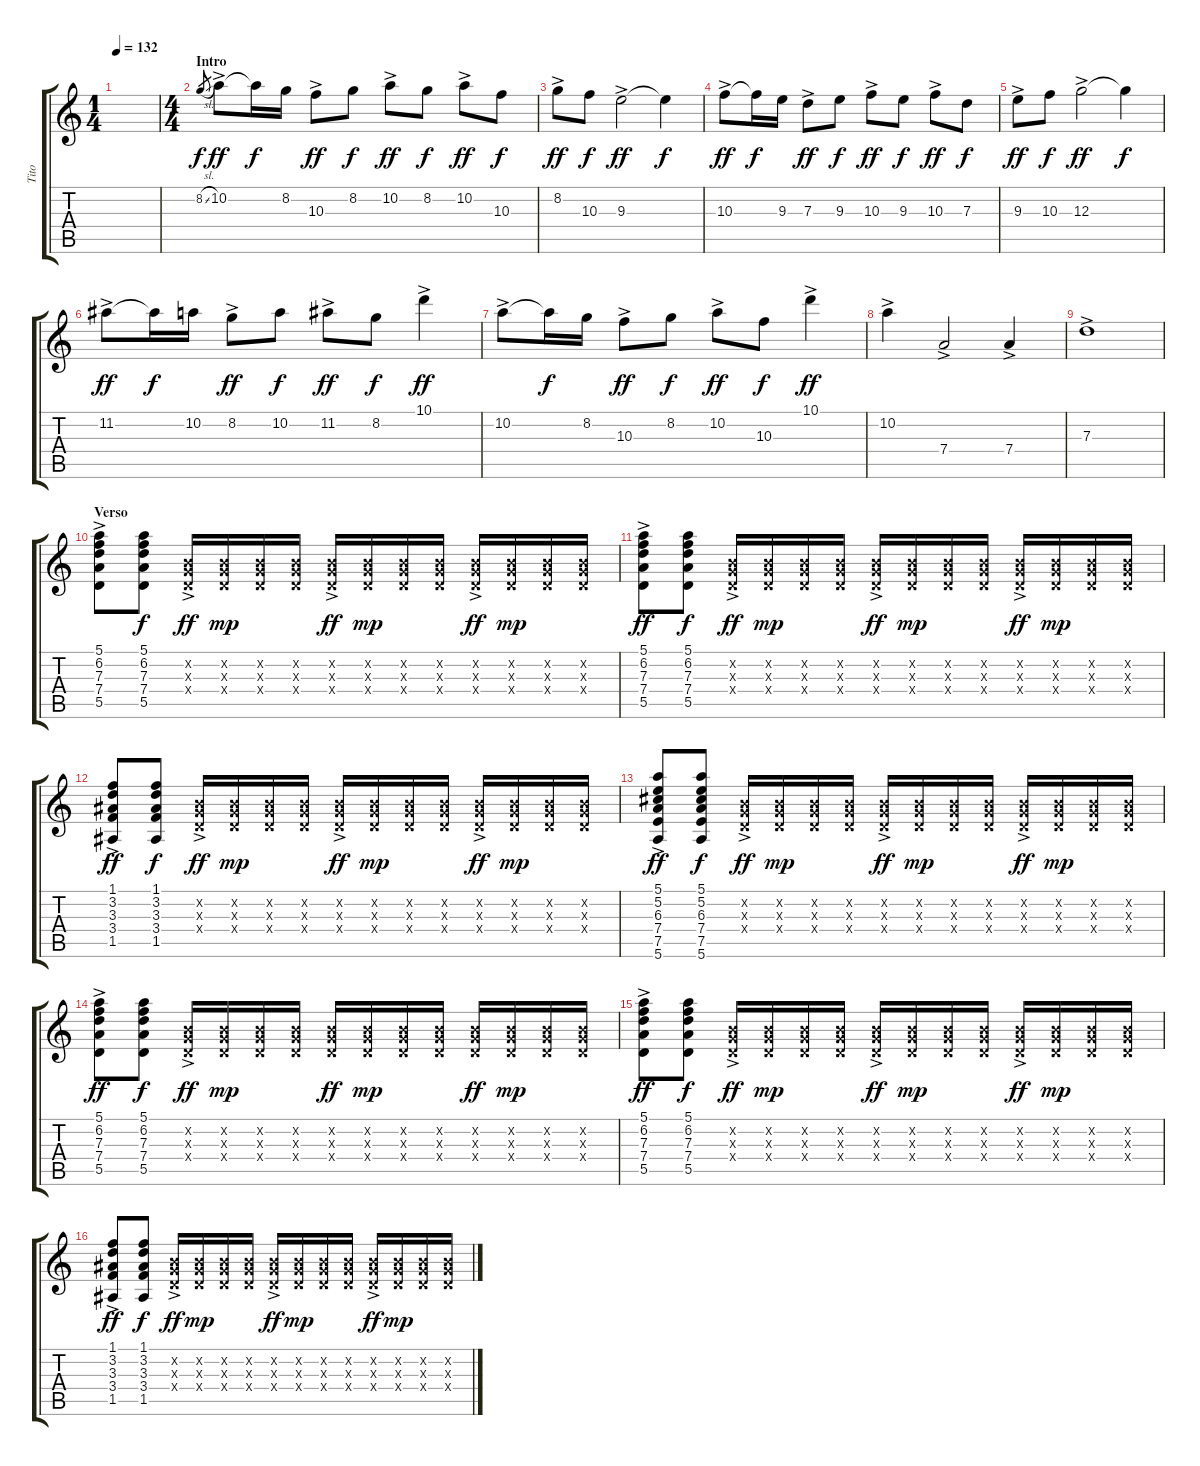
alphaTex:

\track ("Tito" "Tito") {instrument overdrivenguitar}
\staff {score tabs}
\tuning (E4 B3 G3 D3 A2 E2) {hide}
\ts (1 4)
\tempo 132
\clef g2
\ks c
|
\ts (4 4)
\section ("" "Intro")
8.2{sl}.8{gr} 10.2{ac}.8{dy ff} 10.2{t}.16{dy f} 8.2.16 10.3{ac}.8{dy ff} 8.2.8{dy f} 10.2{ac}.8{dy ff} 8.2.8{dy f} 10.2{ac}.8{dy ff} 10.3.8{dy f} |
8.2{ac}.8{dy ff} 10.3.8{dy f} 9.3{ac}.2{dy ff} 9.3{t}.4{dy f} |
10.3{ac}.8{dy ff} 10.3{t}.16{dy f} 9.3.16 7.3{ac}.8{dy ff} 9.3.8{dy f} 10.3{ac}.8{dy ff} 9.3.8{dy f} 10.3{ac}.8{dy ff} 7.3.8{dy f} |
9.3{ac}.8{dy ff} 10.3.8{dy f} 12.3{ac}.2{dy ff} 12.3{t}.4{dy f} |
11.2{ac}.8{dy ff} 11.2{t}.16{dy f} 10.2.16 8.2{ac}.8{dy ff} 10.2.8{dy f} 11.2{ac}.8{dy ff} 8.2.8{dy f} 10.1{ac}.4{dy ff} |
10.2{ac}.8 10.2{t}.16{dy f} 8.2.16 10.3{ac}.8{dy ff} 8.2.8{dy f} 10.2{ac}.8{dy ff} 10.3.8{dy f} 10.1{ac}.4{dy ff} |
10.2{ac}.4 7.4{ac}.2 7.4{ac}.4 |
7.3{ac}.1 |
\section ("" "Verso")
(5.1{ac} 6.2 7.3 7.4 5.5).8{instrument distortionguitar} (5.1 6.2 7.3 7.4 5.5).8{dy f} (0.2{x} 0.3{ac x} 0.4{x}).16{dy ff} (0.2{x} 0.3{x} 0.4{x}).16{dy mp} (0.2{x} 0.3{x} 0.4{x}).16 (0.2{x} 0.3{x} 0.4{x}).16 (0.2{x} 0.3{ac x} 0.4{x}).16{dy ff} (0.2{x} 0.3{x} 0.4{x}).16{dy mp} (0.2{x} 0.3{x} 0.4{x}).16 (0.2{x} 0.3{x} 0.4{x}).16 (0.2{x} 0.3{ac x} 0.4{x}).16{dy ff} (0.2{x} 0.3{x} 0.4{x}).16{dy mp} (0.2{x} 0.3{x} 0.4{x}).16 (0.2{x} 0.3{x} 0.4{x}).16 |
(5.1 6.2 7.3{ac} 7.4 5.5).8{dy ff} (5.1 6.2 7.3 7.4 5.5).8{dy f} (0.2{x} 0.3{ac x} 0.4{x}).16{dy ff} (0.2{x} 0.3{x} 0.4{x}).16{dy mp} (0.2{x} 0.3{x} 0.4{x}).16 (0.2{x} 0.3{x} 0.4{x}).16 (0.2{x} 0.3{ac x} 0.4{x}).16{dy ff} (0.2{x} 0.3{x} 0.4{x}).16{dy mp} (0.2{x} 0.3{x} 0.4{x}).16 (0.2{x} 0.3{x} 0.4{x}).16 (0.2{x} 0.3{ac x} 0.4{x}).16{dy ff} (0.2{x} 0.3{x} 0.4{x}).16{dy mp} (0.2{x} 0.3{x} 0.4{x}).16 (0.2{x} 0.3{x} 0.4{x}).16 |
(1.1 3.2 3.3{ac} 3.4 1.5).8{dy ff} (1.1 3.2 3.3 3.4 1.5).8{dy f} (0.2{x} 0.3{ac x} 0.4{x}).16{dy ff} (0.2{x} 0.3{x} 0.4{x}).16{dy mp} (0.2{x} 0.3{x} 0.4{x}).16 (0.2{x} 0.3{x} 0.4{x}).16 (0.2{x} 0.3{ac x} 0.4{x}).16{dy ff} (0.2{x} 0.3{x} 0.4{x}).16{dy mp} (0.2{x} 0.3{x} 0.4{x}).16 (0.2{x} 0.3{x} 0.4{x}).16 (0.2{x} 0.3{ac x} 0.4{x}).16{dy ff} (0.2{x} 0.3{x} 0.4{x}).16{dy mp} (0.2{x} 0.3{x} 0.4{x}).16 (0.2{x} 0.3{x} 0.4{x}).16 |
(5.1 5.2 6.3{ac} 7.4 7.5 5.6).8{dy ff} (5.1 5.2 6.3 7.4 7.5 5.6).8{dy f} (0.2{x} 0.3{ac x} 0.4{x}).16{dy ff} (0.2{x} 0.3{x} 0.4{x}).16{dy mp} (0.2{x} 0.3{x} 0.4{x}).16 (0.2{x} 0.3{x} 0.4{x}).16 (0.2{x} 0.3{ac x} 0.4{x}).16{dy ff} (0.2{x} 0.3{x} 0.4{x}).16{dy mp} (0.2{x} 0.3{x} 0.4{x}).16 (0.2{x} 0.3{x} 0.4{x}).16 (0.2{x} 0.3{ac x} 0.4{x}).16{dy ff} (0.2{x} 0.3{x} 0.4{x}).16{dy mp} (0.2{x} 0.3{x} 0.4{x}).16 (0.2{x} 0.3{x} 0.4{x}).16 |
(5.1 6.2 7.3{ac} 7.4 5.5).8{dy ff} (5.1 6.2 7.3 7.4 5.5).8{dy f} (0.2{x} 0.3{ac x} 0.4{x}).16{dy ff} (0.2{x} 0.3{x} 0.4{x}).16{dy mp} (0.2{x} 0.3{x} 0.4{x}).16 (0.2{x} 0.3{x} 0.4{x}).16 (0.2{x} 0.3{x} 0.4{x}).16{dy ff} (0.2{x} 0.3{x} 0.4{x}).16{dy mp} (0.2{x} 0.3{x} 0.4{x}).16 (0.2{x} 0.3{x} 0.4{x}).16 (0.2{x} 0.3{x} 0.4{x}).16{dy ff} (0.2{x} 0.3{x} 0.4{x}).16{dy mp} (0.2{x} 0.3{x} 0.4{x}).16 (0.2{x} 0.3{x} 0.4{x}).16 |
(5.1 6.2{ac} 7.3 7.4 5.5).8{dy ff} (5.1 6.2 7.3 7.4 5.5).8{dy f} (0.2{ac x} 0.3{x} 0.4{x}).16{dy ff} (0.2{x} 0.3{x} 0.4{x}).16{dy mp} (0.2{x} 0.3{x} 0.4{x}).16 (0.2{x} 0.3{x} 0.4{x}).16 (0.2{ac x} 0.3{x} 0.4{x}).16{dy ff} (0.2{x} 0.3{x} 0.4{x}).16{dy mp} (0.2{x} 0.3{x} 0.4{x}).16 (0.2{x} 0.3{x} 0.4{x}).16 (0.2{ac x} 0.3{x} 0.4{x}).16{dy ff} (0.2{x} 0.3{x} 0.4{x}).16{dy mp} (0.2{x} 0.3{x} 0.4{x}).16 (0.2{x} 0.3{x} 0.4{x}).16 |
(1.1 3.2{ac} 3.3 3.4 1.5).8{dy ff} (1.1 3.2 3.3 3.4 1.5).8{dy f} (0.2{ac x} 0.3{x} 0.4{x}).16{dy ff} (0.2{x} 0.3{x} 0.4{x}).16{dy mp} (0.2{x} 0.3{x} 0.4{x}).16 (0.2{x} 0.3{x} 0.4{x}).16 (0.2{ac x} 0.3{x} 0.4{x}).16{dy ff} (0.2{x} 0.3{x} 0.4{x}).16{dy mp} (0.2{x} 0.3{x} 0.4{x}).16 (0.2{x} 0.3{x} 0.4{x}).16 (0.2{ac x} 0.3{x} 0.4{x}).16{dy ff} (0.2{x} 0.3{x} 0.4{x}).16{dy mp} (0.2{x} 0.3{x} 0.4{x}).16 (0.2{x} 0.3{x} 0.4{x}).16
